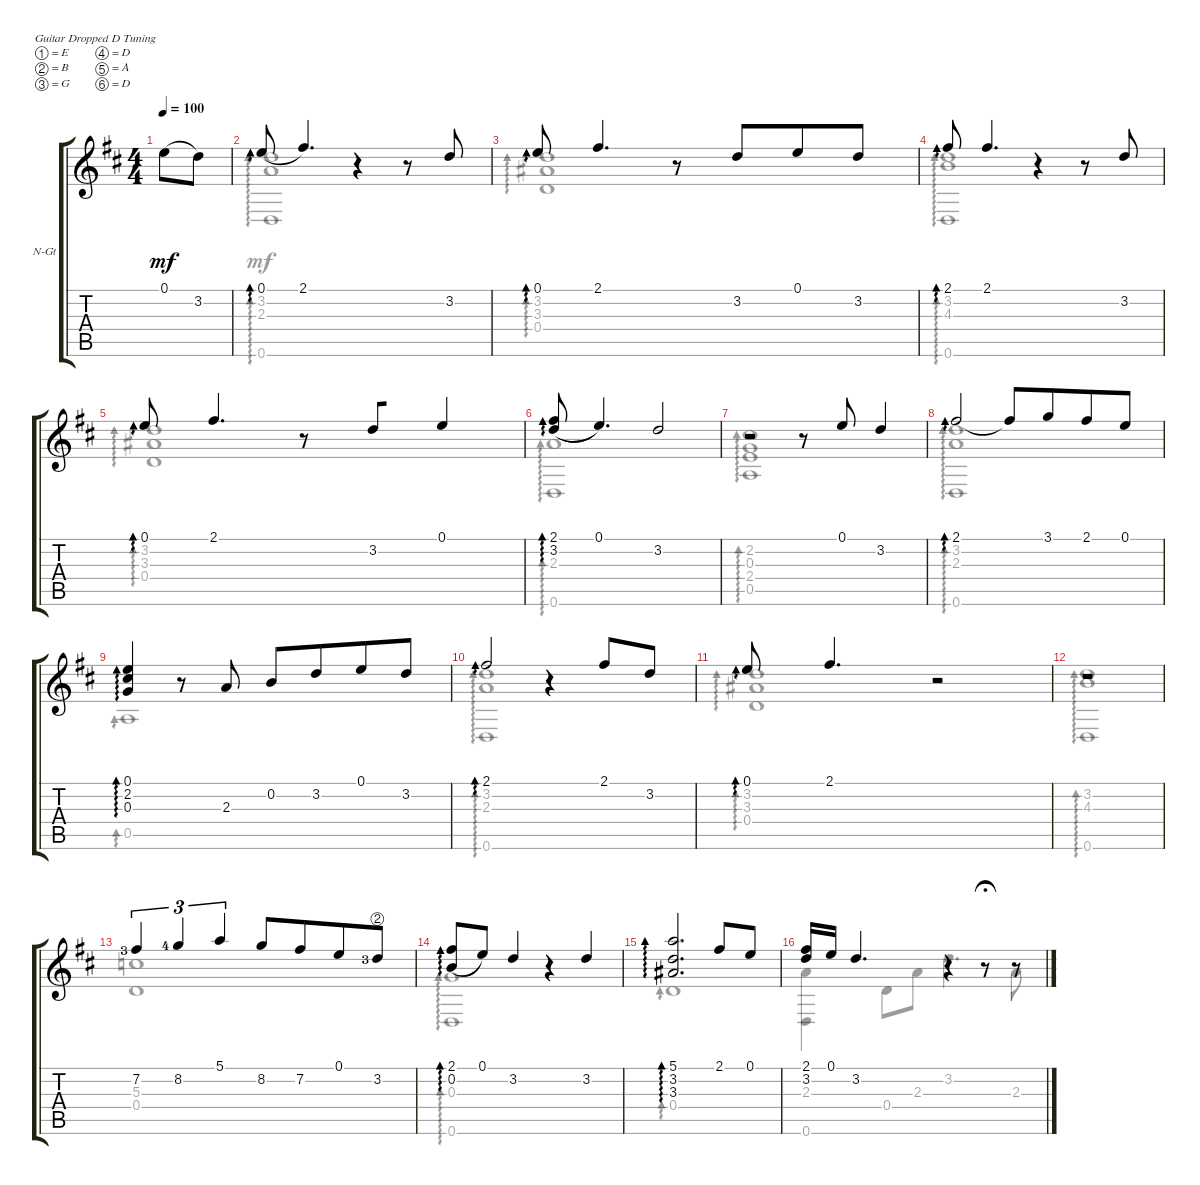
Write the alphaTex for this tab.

\defaultSystemsLayout 4
\bracketExtendMode groupsimilarinstruments
\firstSystemTrackNameOrientation horizontal
\otherSystemsTrackNameOrientation horizontal
\track ("Nylon Guitar" "N-Gt") {instrument acousticguitarnylon}
\staff {score tabs}
\tuning (E4 B3 G3 D3 A2 D2)
\voice
\ts (4 4)
\ac
\tempo 100
\clef g2
\scale
0.215383
\ks d
0.1.8{dy mf legatoorigin instrument acousticguitarnylon} 3.2.8 |
\scale
0.182304 0.1.8{ad 0 legatoorigin} 2.1.4{d} r.4 r.8 3.2.8 |
\scale
0.203397 0.1.8{ad 0} 2.1.4{d} r.8 3.2.8{beam merge} 0.1.8 3.2.8 |
\scale
0.189838 2.1.8{ad 0} 2.1.4{d} r.4 r.8 3.2.8 |
\scale
0.209424 0.1.8{ad 0} 2.1.4{d} r.8 3.2.8{beam merge} 0.1.4 |
\scale
0.233853 (2.1 3.2).8{ad 0 legatoorigin} 0.1.4{d} 3.2.2 |
\scale
0.178174 r.2{ad 0} r.8{ad 0} 0.1.8 3.2.4 |
\scale
0.15196 2.1.2{ad 0} 2.1{t}.8 3.1.8{beam merge} 2.1.8 0.1.8 |
\scale
0.172426 (0.1 2.2 0.3).4{ad 0} r.8{beam split} 2.3.8{beam split} 0.2.8{beam merge} 3.2.8{beam merge} 0.1.8{beam merge} 3.2.8 |
\scale
0.148252 2.1.2{ad 0} r.4 2.1.8 3.2.8 |
\scale
0.116987 0.1.8{ad 0} 2.1.4{d} r.2 |
r.1{ad 0} |
7.2{lf 4}.4{tu (3 2)} 8.2{lf 5}.4{tu (3 2)} 5.1.4{tu (3 2)} 8.2.8 7.2.8{beam merge} 0.1.8 3.2{string lf 4}.8 |
(2.1 0.2).8{ad 0 legatoorigin} 0.1.8 3.2.4 r.4 3.2.4 |
(5.1 3.2 3.3).2{d ad 0} 2.1.8 0.1.8 |
(2.1 3.2).16 0.1.16 3.2.4{d} r.4 r.8{fermata (medium 1)} r.8
\voice
\clef g2
\ottava regular
\simile none
\scale
0.215383
\ks d
|
\scale
0.182304 (0.6 3.2 2.3).1{ad 0} |
\scale
0.203397 (0.4 3.3 3.2).1{ad 0} |
\scale
0.189838 (0.6 4.3 3.2).1{ad 0} |
\scale
0.209424 (0.4 3.3 3.2).1{ad 0} |
\scale
0.233853 (0.6 2.3).1{ad 0} |
\scale
0.178174 (0.5 2.4 0.3 2.2).1{ad 0} |
\scale
0.15196 (0.6 2.3 3.2).1{ad 0} |
\scale
0.172426 0.5.1{ad 0} |
\scale
0.148252 (0.6 2.3 3.2).1{ad 0} |
\scale
0.116987 (0.4 3.3 3.2).1{ad 0} |
(0.6 4.3 3.2).1{ad 0} |
(5.3 0.4).1 |
(0.6 0.3).1{ad 0} |
0.4.1{ad 0} |
(0.6 2.3).4 0.4.8 2.3.8 3.2.4{d} 2.3.8
